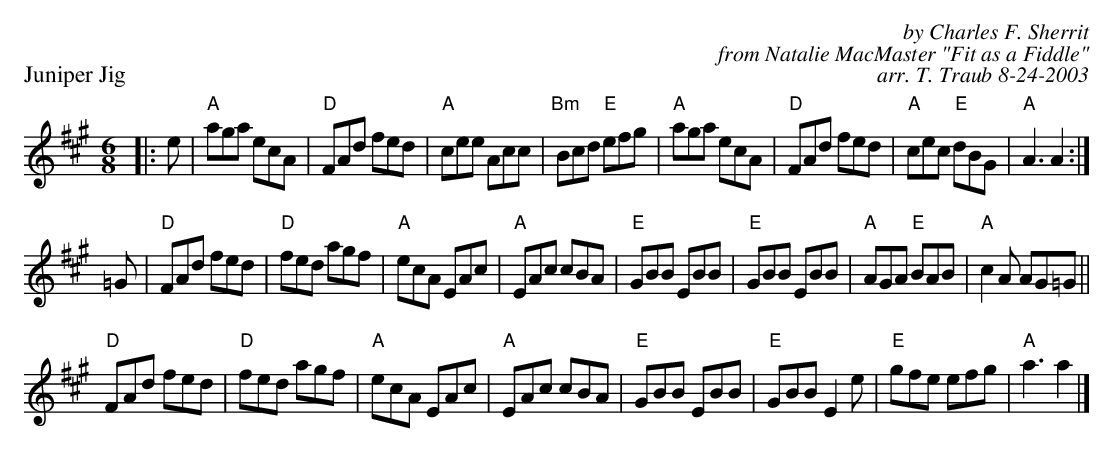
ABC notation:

X:1
P: Juniper Jig
C: by Charles F. Sherrit
C: from Natalie MacMaster "Fit as a Fiddle"
C: arr. T. Traub 8-24-2003
M: 6/8
K: A
L: 1/8
|: e|"A"aga ecA|"D"FAd fed|"A"cee Acc|"Bm"Bcd "E"efg|"A"aga ecA|"D"FAd fed|"A"cec "E"dBG|"A"A3 A2 :|
=G|"D"FAd fed|"D"fed agf|"A"ecA EAc|"A"EAc cBA|"E"GBB EBB|"E"GBB EBB|"A"AGA "E"BAB|"A"c2 A AG=G||
"D"FAd fed|"D"fed agf|"A"ecA EAc|"A"EAc cBA|"E"GBB EBB|"E"GBB E2 e|"E"gfe efg|"A"a3 a2 |]
